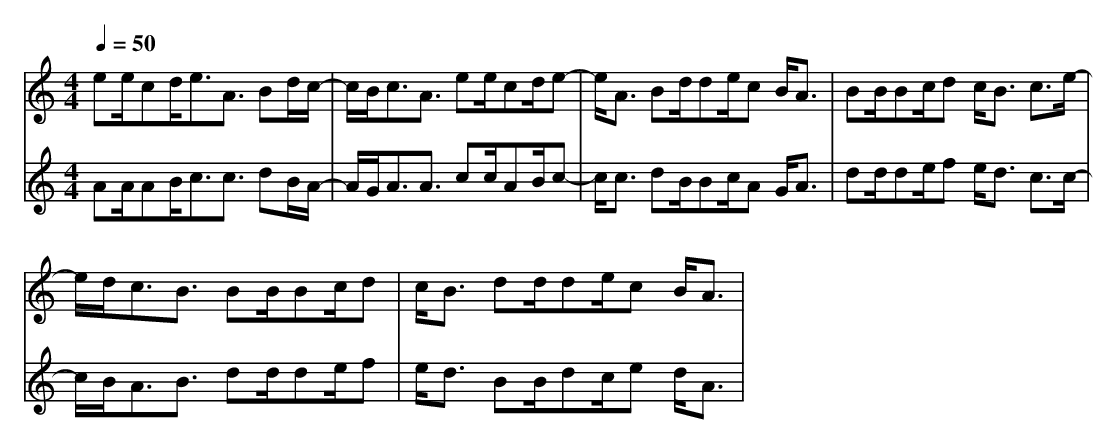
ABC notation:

X:1
T:
M: 4/4
L: 1/8
Q:1/4=50
K:C % 0 sharps
V:1
ee/2cd<eA3/2 Bd/2c/2-|c/2B<cA3/2 ee/2cd/2e-|e/2A3/2 Bd/2de/2c B<A|BB/2Bc/2d c<B c3/2e/2-|
e/2d<cB3/2 BB/2Bc/2d|c<B dd/2de/2c B<A|
V:2
AA/2AB<cc3/2 dB/2A/2-|A/2G<AA3/2 cc/2AB/2c-|c/2c3/2 dB/2Bc/2A G<A|dd/2de/2f e<d c3/2c/2-|
c/2B<AB3/2 dd/2de/2f|e<d BB/2dc/2e d<A|
